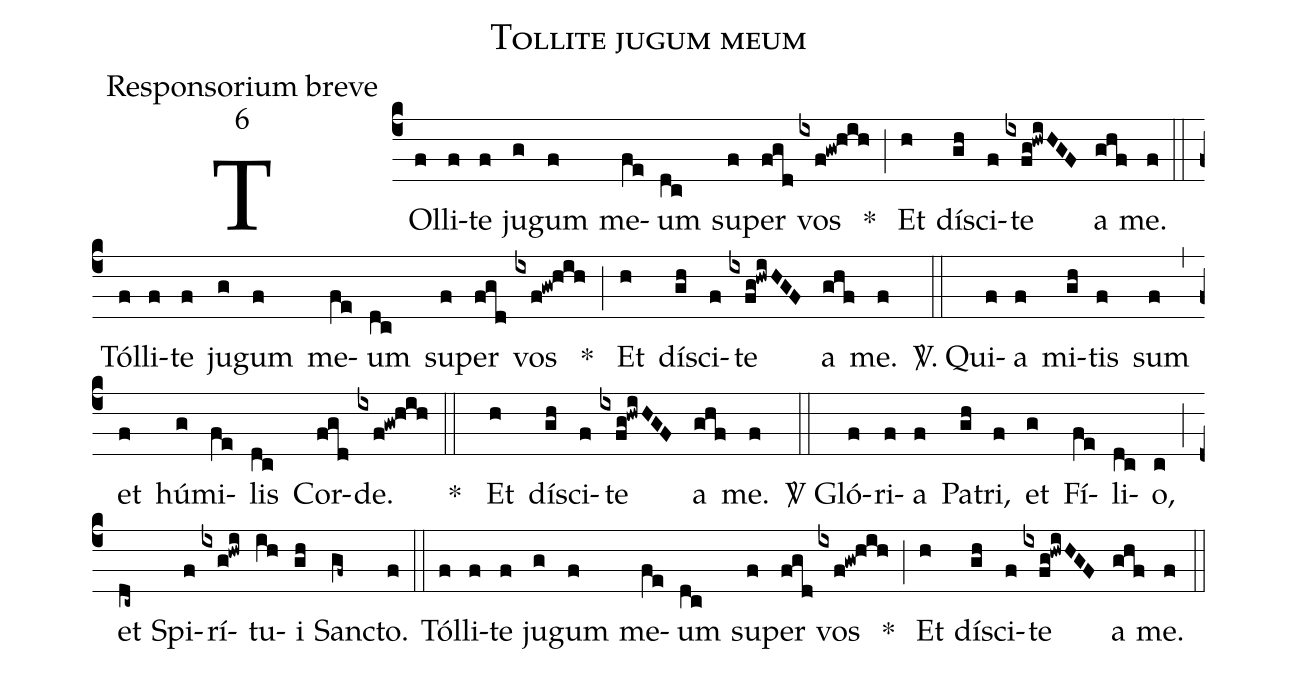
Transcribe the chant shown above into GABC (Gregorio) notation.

name:Tollite jugum meum;
office-part:Responsorium breve;
mode:6;
%%
(c4)TOl(f)li(f)te(f) ju(g)gum(f) me(fe)um(dc) su(f)per(fgd) vos(ixf!gw!hih) *(;) Et(h) dí(gh)sci(f)te(ixfg!hwiHGF) a(ghf) me.(f) (::)
Tól(f)li(f)te(f) ju(g)gum(f) me(fe)um(dc) su(f)per(fgd) vos(ixf!gw!hih) *(;) Et(h) dí(gh)sci(f)te(ixfg!hwiHGF) a(ghf) me.(f) (::)
<sp>V/</sp>. Qui(f)a(f) mi(gh)tis(f) sum(f) (,) et(f) hú(g)mi(fe)lis(dc) Cor(fgd)de.(ixf!gw!hih) (::)
*() Et(h) dí(gh)sci(f)te(ixfg!hwiHGF) a(ghf) me.(f) (::)
<sp>V/</sp> Gló(f)ri(f)a(f) Pa(gh)tri,(f) et(g) Fí(fe)li(dc)o,(c) (;) et(dc~) Spi(f)rí(ixg!hwi)tu(ih)i(gh) San(gf~)cto.(f) (::)
Tól(f)li(f)te(f) ju(g)gum(f) me(fe)um(dc) su(f)per(fgd) vos(ixf!gw!hih) *(;) Et(h) dí(gh)sci(f)te(ixfg!hwiHGF) a(ghf) me.(f) (::)
